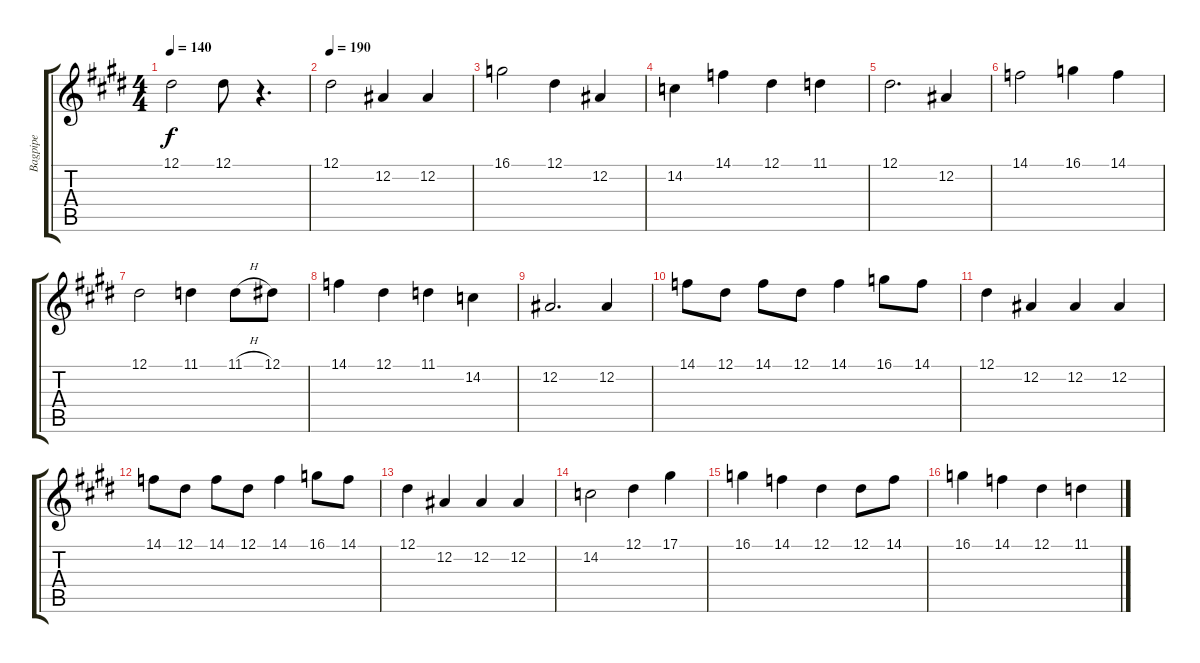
\track ("Bagpipe" "Bagpipe") {instrument bagpipe}
\staff {score tabs}
\tuning (Eb4 Bb3 Gb3 Db3 Ab2 Eb2) {hide}
\ts (4 4)
\tempo 140
\clef g2
\ks c#minor
12.1.2{dy f} 12.1.8 r.4{d} |
\tempo 190
\ks e
12.1.2 12.2.4 12.2.4 |
\ks c#minor
16.1.2 12.1.4 12.2.4 |
14.2.4 14.1.4 12.1.4 11.1.4 |
12.1.2{d} 12.2.4 |
\ks e
14.1.2 16.1.4 14.1.4 |
\ks c#minor
12.1.2 11.1.4 11.1{h}.8 12.1.8 |
14.1.4 12.1.4 11.1.4 14.2.4 |
12.2.2{d} 12.2.4 |
\ks e
14.1.8 12.1.8 14.1.8 12.1.8 14.1.4 16.1.8 14.1.8 |
\ks c#minor
12.1.4 12.2.4 12.2.4 12.2.4 |
14.1.8 12.1.8 14.1.8 12.1.8 14.1.4 16.1.8 14.1.8 |
12.1.4 12.2.4 12.2.4 12.2.4 |
\ks e
14.2.2 12.1.4 17.1.4 |
\ks c#minor
16.1.4 14.1.4 12.1.4 12.1.8 14.1.8 |
16.1.4 14.1.4 12.1.4 11.1.4
